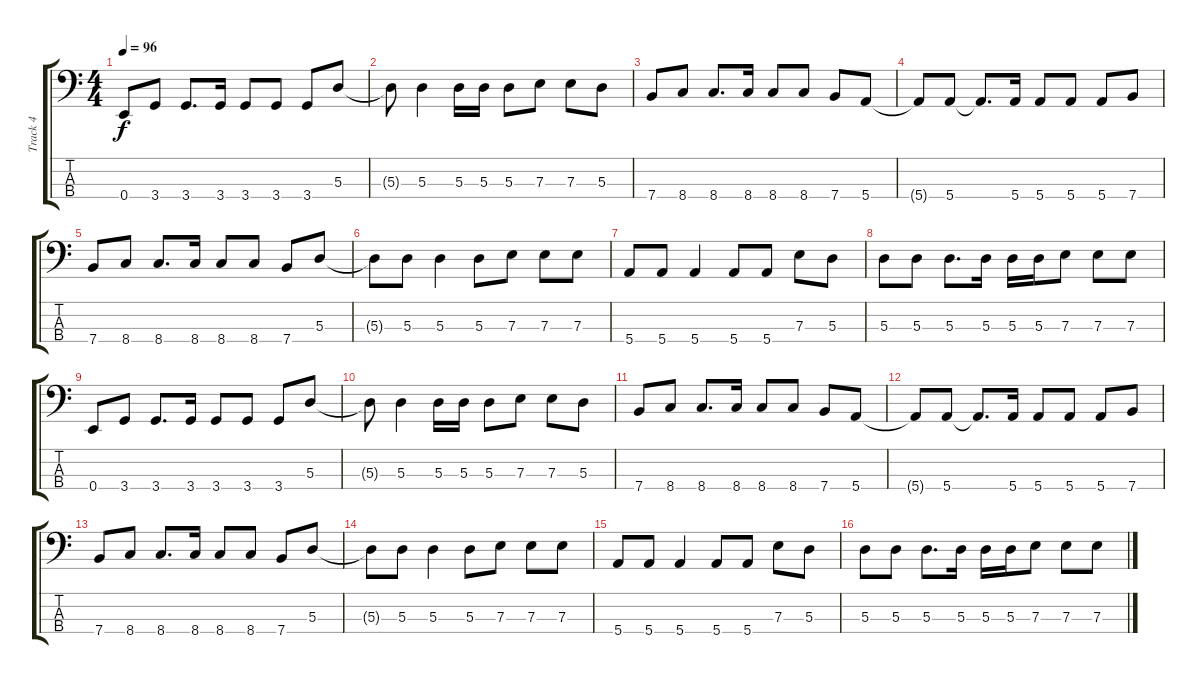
\track ("Track 4" "Track 4") {instrument electricbassfinger}
\staff {score tabs}
\tuning (G2 D2 A1 E1) {hide}
\ts (4 4)
\tempo 96
\clef f4
\ks c
0.4.8{dy f} 3.4.8 3.4.8{d} 3.4.16 3.4.8 3.4.8 3.4.8 5.3.8 |
5.3{t}.8 5.3.4 5.3.16 5.3.16 5.3.8 7.3.8 7.3.8 5.3.8 |
7.4.8 8.4.8 8.4.8{d} 8.4.16 8.4.8 8.4.8 7.4.8 5.4.8 |
5.4{t}.8 5.4.8 5.4{t}.8{d} 5.4.16 5.4.8 5.4.8 5.4.8 7.4.8 |
7.4.8 8.4.8 8.4.8{d} 8.4.16 8.4.8 8.4.8 7.4.8 5.3.8 |
5.3{t}.8 5.3.8 5.3.4 5.3.8 7.3.8 7.3.8 7.3.8 |
5.4.8 5.4.8 5.4.4 5.4.8 5.4.8 7.3.8 5.3.8 |
5.3.8 5.3.8 5.3.8{d} 5.3.16 5.3.16 5.3.16 7.3.8 7.3.8 7.3.8 |
0.4.8 3.4.8 3.4.8{d} 3.4.16 3.4.8 3.4.8 3.4.8 5.3.8 |
5.3{t}.8 5.3.4 5.3.16 5.3.16 5.3.8 7.3.8 7.3.8 5.3.8 |
7.4.8 8.4.8 8.4.8{d} 8.4.16 8.4.8 8.4.8 7.4.8 5.4.8 |
5.4{t}.8 5.4.8 5.4{t}.8{d} 5.4.16 5.4.8 5.4.8 5.4.8 7.4.8 |
7.4.8 8.4.8 8.4.8{d} 8.4.16 8.4.8 8.4.8 7.4.8 5.3.8 |
5.3{t}.8 5.3.8 5.3.4 5.3.8 7.3.8 7.3.8 7.3.8 |
5.4.8 5.4.8 5.4.4 5.4.8 5.4.8 7.3.8 5.3.8 |
5.3.8 5.3.8 5.3.8{d} 5.3.16 5.3.16 5.3.16 7.3.8 7.3.8 7.3.8
